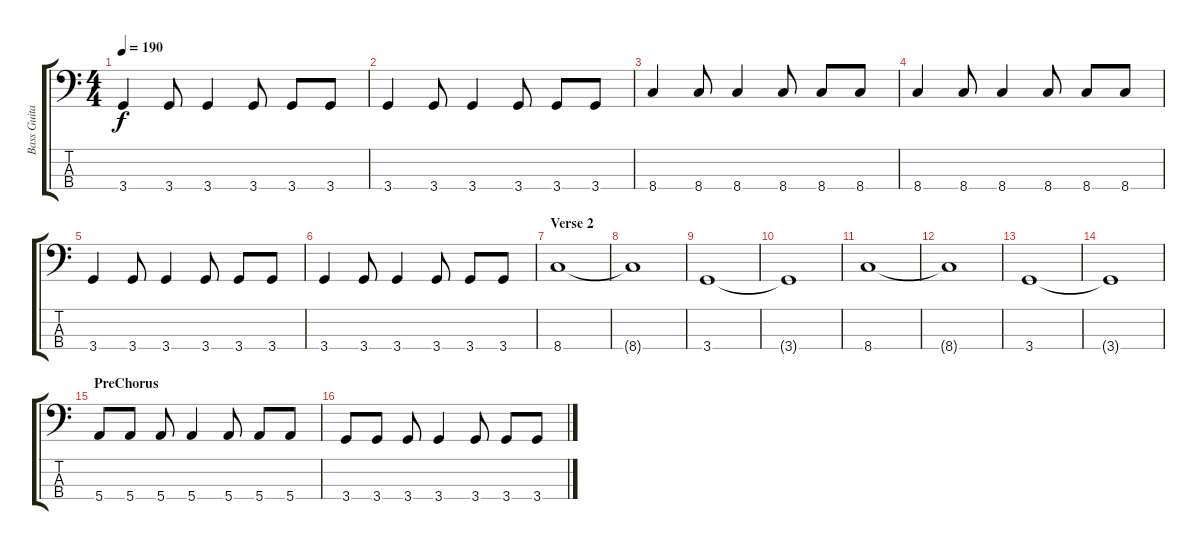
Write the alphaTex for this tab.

\track ("Bass Guitar" "Bass Guita") {instrument electricbasspick}
\staff {score tabs}
\tuning (G2 D2 A1 E1) {hide}
\ts (4 4)
\tempo 190
\clef f4
\ks c
3.4.4{dy f} 3.4.8 3.4.4 3.4.8 3.4.8 3.4.8 |
3.4.4 3.4.8 3.4.4 3.4.8 3.4.8 3.4.8 |
8.4.4 8.4.8 8.4.4 8.4.8 8.4.8 8.4.8 |
8.4.4 8.4.8 8.4.4 8.4.8 8.4.8 8.4.8 |
3.4.4 3.4.8 3.4.4 3.4.8 3.4.8 3.4.8 |
3.4.4 3.4.8 3.4.4 3.4.8 3.4.8 3.4.8 |
\section ("" "Verse 2")
8.4.1 |
8.4{t}.1 |
3.4.1 |
3.4{t}.1 |
8.4.1 |
8.4{t}.1 |
3.4.1 |
3.4{t}.1 |
\section ("" "PreChorus")
5.4.8 5.4.8 5.4.8 5.4.4 5.4.8 5.4.8 5.4.8 |
3.4.8 3.4.8 3.4.8 3.4.4 3.4.8 3.4.8 3.4.8
